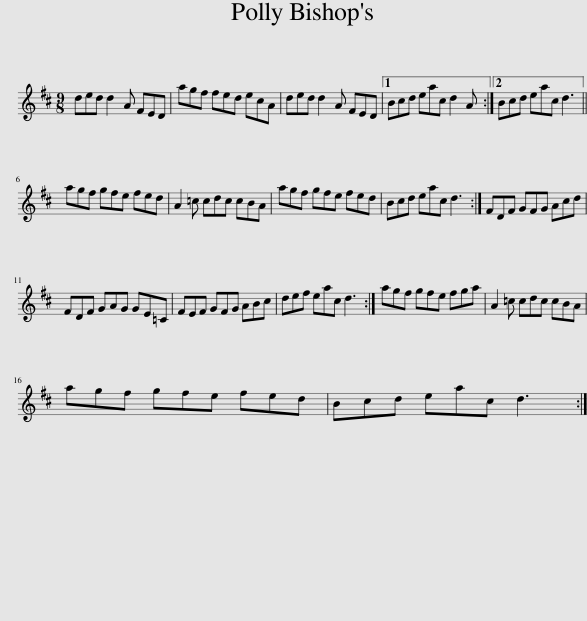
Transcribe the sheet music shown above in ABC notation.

X:1
L:1/8
M:9/8
I:linebreak $
K:D
V:1 treble
V:1
 ded d2 A FED | agf fed ecA | ded d2 A FED |1 Bcd eac d2 A :|2 Bcd eac d3 ||$ %5
 agf gfe fed | A2 =c cdc cBA | agf gfe fed | Bcd eac d3 :| FDF GFG Acd |$ %10
 FDF GAG GE=C | FEF GFG ABc | def eac d3 :| agf gfe fga | A2 =c cdc cBA |$ %15
 agf gfe fed | Bcd eac d3 :| %17
